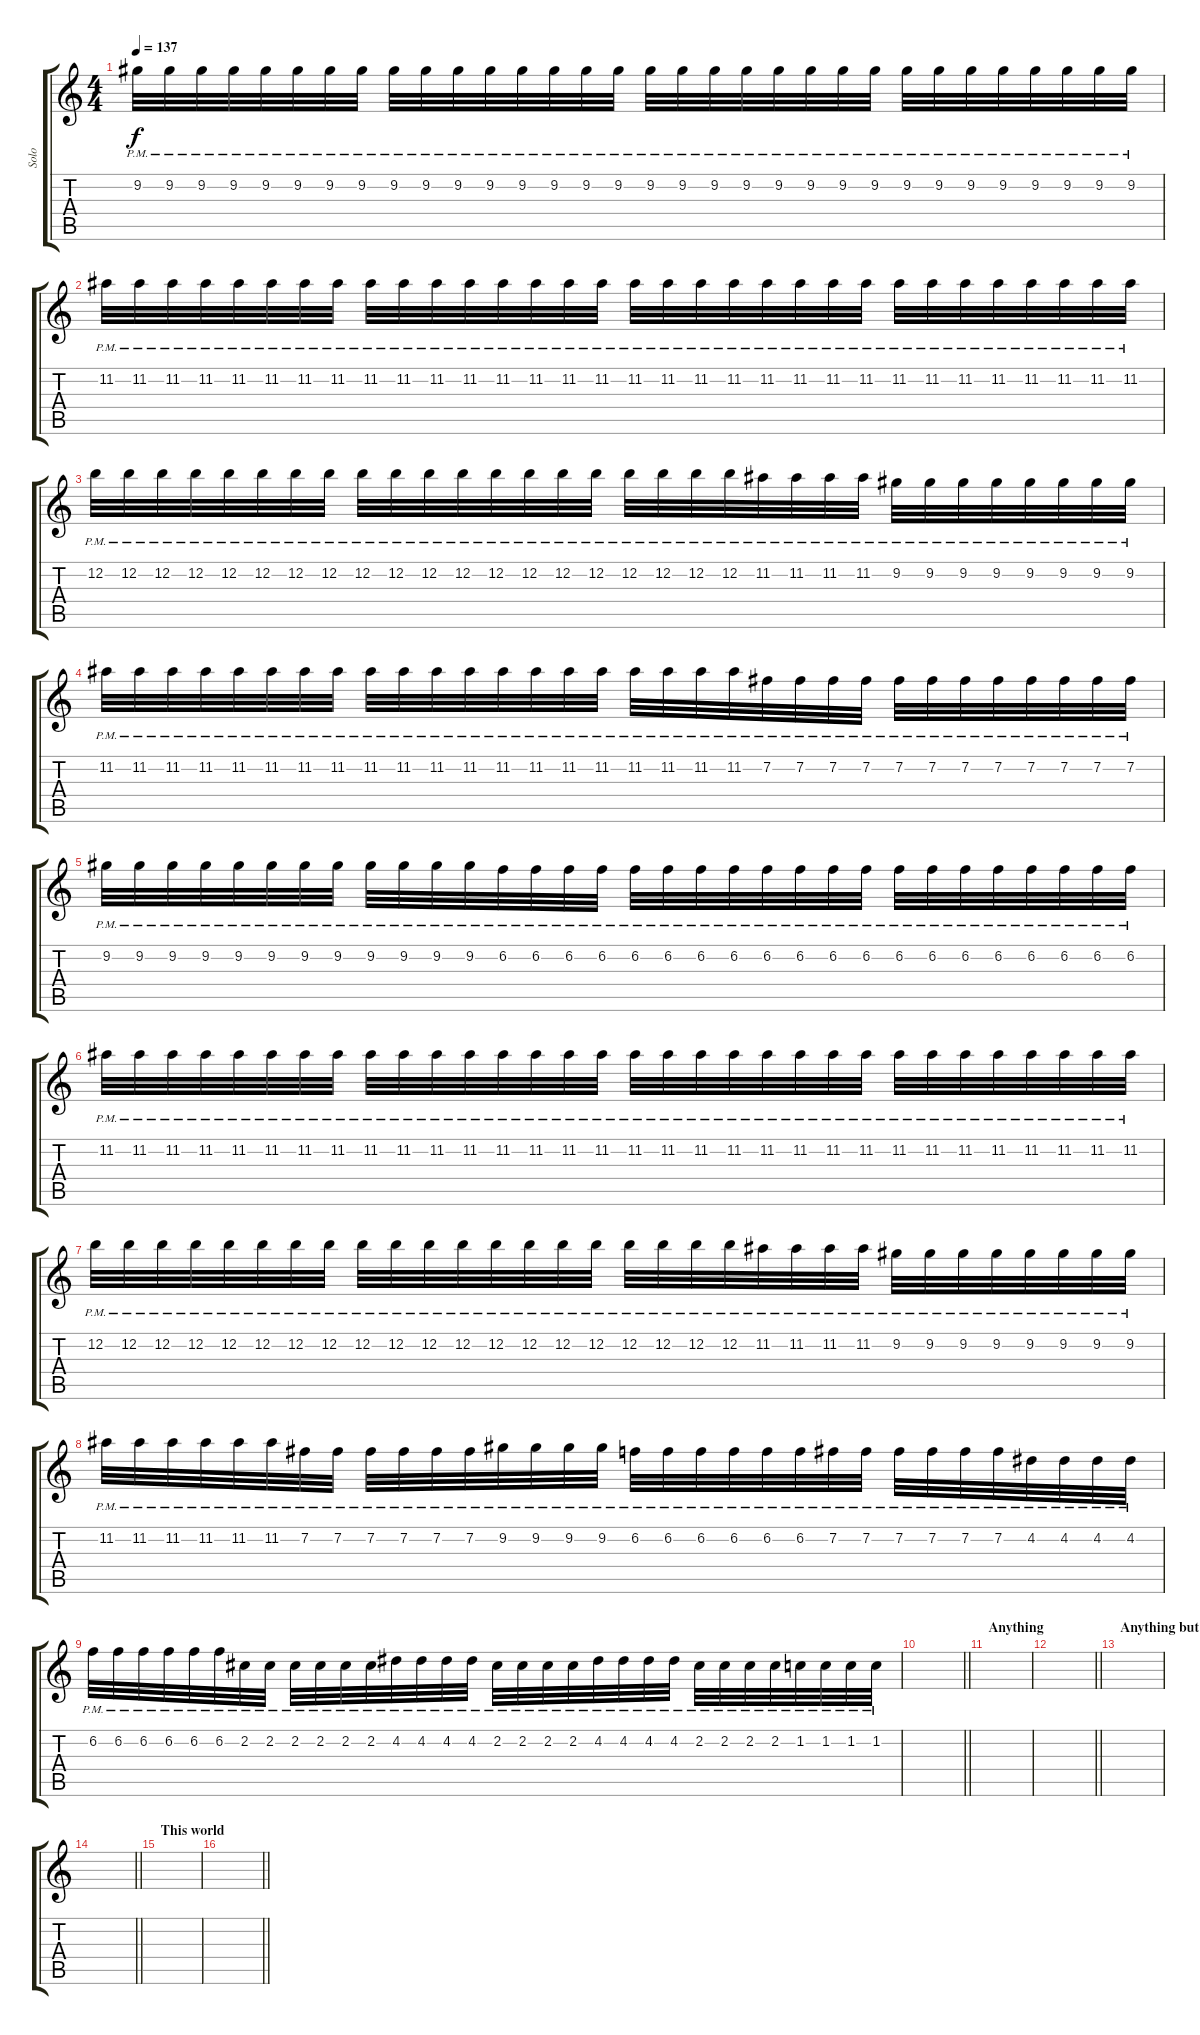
\track ("Solo" "Solo") {instrument overdrivenguitar}
\staff {score tabs}
\tuning (E4 B3 G3 D3 A2 E2) {hide}
\ts (4 4)
\tempo 137
\clef g2
\ks c
9.2{pm}.32{dy f} 9.2{pm}.32 9.2{pm}.32 9.2{pm}.32 9.2{pm}.32 9.2{pm}.32 9.2{pm}.32 9.2{pm}.32 9.2{pm}.32 9.2{pm}.32 9.2{pm}.32 9.2{pm}.32 9.2{pm}.32 9.2{pm}.32 9.2{pm}.32 9.2{pm}.32 9.2{pm}.32 9.2{pm}.32 9.2{pm}.32 9.2{pm}.32 9.2{pm}.32 9.2{pm}.32 9.2{pm}.32 9.2{pm}.32 9.2{pm}.32 9.2{pm}.32 9.2{pm}.32 9.2{pm}.32 9.2{pm}.32 9.2{pm}.32 9.2{pm}.32 9.2{pm}.32 |
11.2{pm}.32 11.2{pm}.32 11.2{pm}.32 11.2{pm}.32 11.2{pm}.32 11.2{pm}.32 11.2{pm}.32 11.2{pm}.32 11.2{pm}.32 11.2{pm}.32 11.2{pm}.32 11.2{pm}.32 11.2{pm}.32 11.2{pm}.32 11.2{pm}.32 11.2{pm}.32 11.2{pm}.32 11.2{pm}.32 11.2{pm}.32 11.2{pm}.32 11.2{pm}.32 11.2{pm}.32 11.2{pm}.32 11.2{pm}.32 11.2{pm}.32 11.2{pm}.32 11.2{pm}.32 11.2{pm}.32 11.2{pm}.32 11.2{pm}.32 11.2{pm}.32 11.2{pm}.32 |
12.2{pm}.32 12.2{pm}.32 12.2{pm}.32 12.2{pm}.32 12.2{pm}.32 12.2{pm}.32 12.2{pm}.32 12.2{pm}.32 12.2{pm}.32 12.2{pm}.32 12.2{pm}.32 12.2{pm}.32 12.2{pm}.32 12.2{pm}.32 12.2{pm}.32 12.2{pm}.32 12.2{pm}.32 12.2{pm}.32 12.2{pm}.32 12.2{pm}.32 11.2{pm}.32 11.2{pm}.32 11.2{pm}.32 11.2{pm}.32 9.2{pm}.32 9.2{pm}.32 9.2{pm}.32 9.2{pm}.32 9.2{pm}.32 9.2{pm}.32 9.2{pm}.32 9.2{pm}.32 |
11.2{pm}.32 11.2{pm}.32 11.2{pm}.32 11.2{pm}.32 11.2{pm}.32 11.2{pm}.32 11.2{pm}.32 11.2{pm}.32 11.2{pm}.32 11.2{pm}.32 11.2{pm}.32 11.2{pm}.32 11.2{pm}.32 11.2{pm}.32 11.2{pm}.32 11.2{pm}.32 11.2{pm}.32 11.2{pm}.32 11.2{pm}.32 11.2{pm}.32 7.2{pm}.32 7.2{pm}.32 7.2{pm}.32 7.2{pm}.32 7.2{pm}.32 7.2{pm}.32 7.2{pm}.32 7.2{pm}.32 7.2{pm}.32 7.2{pm}.32 7.2{pm}.32 7.2{pm}.32 |
9.2{pm}.32 9.2{pm}.32 9.2{pm}.32 9.2{pm}.32 9.2{pm}.32 9.2{pm}.32 9.2{pm}.32 9.2{pm}.32 9.2{pm}.32 9.2{pm}.32 9.2{pm}.32 9.2{pm}.32 6.2{pm}.32 6.2{pm}.32 6.2{pm}.32 6.2{pm}.32 6.2{pm}.32 6.2{pm}.32 6.2{pm}.32 6.2{pm}.32 6.2{pm}.32 6.2{pm}.32 6.2{pm}.32 6.2{pm}.32 6.2{pm}.32 6.2{pm}.32 6.2{pm}.32 6.2{pm}.32 6.2{pm}.32 6.2{pm}.32 6.2{pm}.32 6.2{pm}.32 |
11.2{pm}.32 11.2{pm}.32 11.2{pm}.32 11.2{pm}.32 11.2{pm}.32 11.2{pm}.32 11.2{pm}.32 11.2{pm}.32 11.2{pm}.32 11.2{pm}.32 11.2{pm}.32 11.2{pm}.32 11.2{pm}.32 11.2{pm}.32 11.2{pm}.32 11.2{pm}.32 11.2{pm}.32 11.2{pm}.32 11.2{pm}.32 11.2{pm}.32 11.2{pm}.32 11.2{pm}.32 11.2{pm}.32 11.2{pm}.32 11.2{pm}.32 11.2{pm}.32 11.2{pm}.32 11.2{pm}.32 11.2{pm}.32 11.2{pm}.32 11.2{pm}.32 11.2{pm}.32 |
12.2{pm}.32 12.2{pm}.32 12.2{pm}.32 12.2{pm}.32 12.2{pm}.32 12.2{pm}.32 12.2{pm}.32 12.2{pm}.32 12.2{pm}.32 12.2{pm}.32 12.2{pm}.32 12.2{pm}.32 12.2{pm}.32 12.2{pm}.32 12.2{pm}.32 12.2{pm}.32 12.2{pm}.32 12.2{pm}.32 12.2{pm}.32 12.2{pm}.32 11.2{pm}.32 11.2{pm}.32 11.2{pm}.32 11.2{pm}.32 9.2{pm}.32 9.2{pm}.32 9.2{pm}.32 9.2{pm}.32 9.2{pm}.32 9.2{pm}.32 9.2{pm}.32 9.2{pm}.32 |
11.2{pm}.32 11.2{pm}.32 11.2{pm}.32 11.2{pm}.32 11.2{pm}.32 11.2{pm}.32 7.2{pm}.32 7.2{pm}.32 7.2{pm}.32 7.2{pm}.32 7.2{pm}.32 7.2{pm}.32 9.2{pm}.32 9.2{pm}.32 9.2{pm}.32 9.2{pm}.32 6.2{pm}.32 6.2{pm}.32 6.2{pm}.32 6.2{pm}.32 6.2{pm}.32 6.2{pm}.32 7.2{pm}.32 7.2{pm}.32 7.2{pm}.32 7.2{pm}.32 7.2{pm}.32 7.2{pm}.32 4.2{pm}.32 4.2{pm}.32 4.2{pm}.32 4.2{pm}.32 |
6.2{pm}.32 6.2{pm}.32 6.2{pm}.32 6.2{pm}.32 6.2{pm}.32 6.2{pm}.32 2.2{pm}.32 2.2{pm}.32 2.2{pm}.32 2.2{pm}.32 2.2{pm}.32 2.2{pm}.32 4.2{pm}.32 4.2{pm}.32 4.2{pm}.32 4.2{pm}.32 2.2{pm}.32 2.2{pm}.32 2.2{pm}.32 2.2{pm}.32 4.2{pm}.32 4.2{pm}.32 4.2{pm}.32 4.2{pm}.32 2.2{pm}.32 2.2{pm}.32 2.2{pm}.32 2.2{pm}.32 1.2{pm}.32 1.2{pm}.32 1.2{pm}.32 1.2{pm}.32 |
\barLineRight lightlight
|
\section ("" "Anything")
|
\barLineRight lightlight
|
\section ("" "Anything but this")
|
\barLineRight lightlight
|
\section ("" "This world")
|
\barLineRight lightlight
